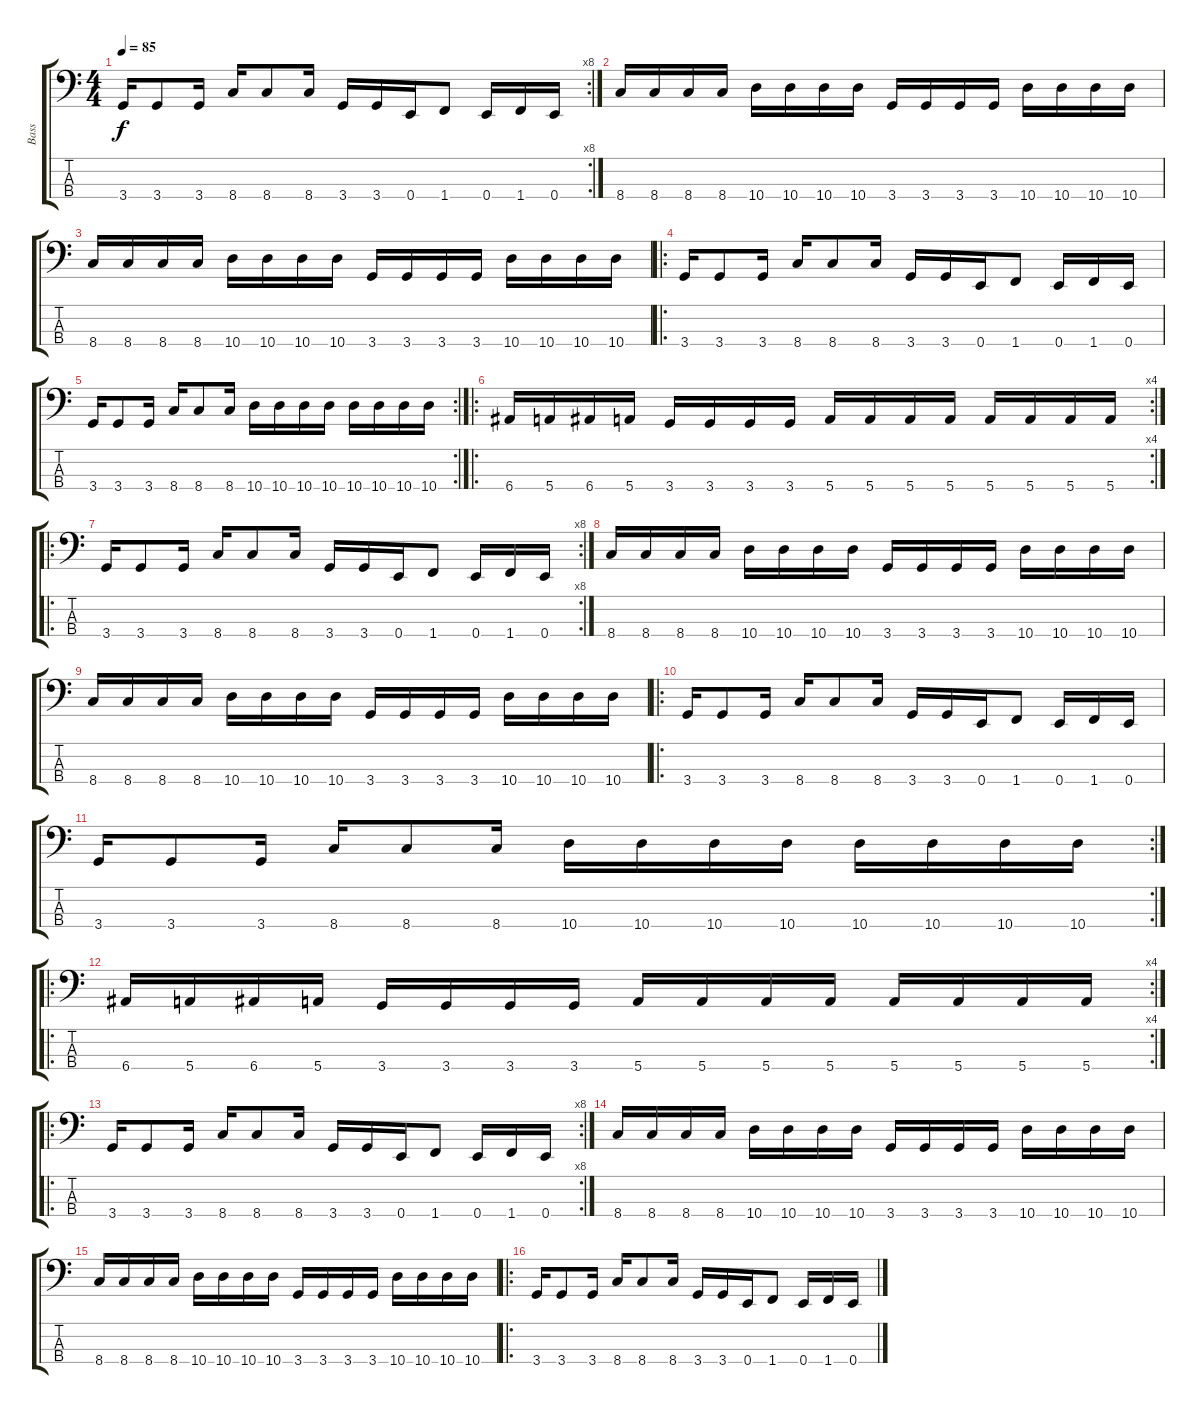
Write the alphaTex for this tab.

\track ("Bass" "Bass") {instrument electricbasspick}
\staff {score tabs}
\tuning (G2 D2 A1 E1) {hide}
\rc 8
\ts (4 4)
\tempo 85
\clef f4
\ks c
3.4.16{dy f instrument electricbasspick} 3.4.8 3.4.16 8.4.16 8.4.8 8.4.16 3.4.16 3.4.16 0.4.16 1.4.8 0.4.16 1.4.16 0.4.16 |
8.4.16 8.4.16 8.4.16 8.4.16 10.4.16 10.4.16 10.4.16 10.4.16 3.4.16 3.4.16 3.4.16 3.4.16 10.4.16 10.4.16 10.4.16 10.4.16 |
8.4.16 8.4.16 8.4.16 8.4.16 10.4.16 10.4.16 10.4.16 10.4.16 3.4.16 3.4.16 3.4.16 3.4.16 10.4.16 10.4.16 10.4.16 10.4.16 |
\ro
3.4.16 3.4.8 3.4.16 8.4.16 8.4.8 8.4.16 3.4.16 3.4.16 0.4.16 1.4.8 0.4.16 1.4.16 0.4.16 |
\rc 2
3.4.16 3.4.8 3.4.16 8.4.16 8.4.8 8.4.16 10.4.16 10.4.16 10.4.16 10.4.16 10.4.16 10.4.16 10.4.16 10.4.16 |
\ro
\rc 4
6.4.16 5.4.16 6.4.16 5.4.16 3.4.16 3.4.16 3.4.16 3.4.16 5.4.16 5.4.16 5.4.16 5.4.16 5.4.16 5.4.16 5.4.16 5.4.16 |
\ro
\rc 8
3.4.16 3.4.8 3.4.16 8.4.16 8.4.8 8.4.16 3.4.16 3.4.16 0.4.16 1.4.8 0.4.16 1.4.16 0.4.16 |
8.4.16 8.4.16 8.4.16 8.4.16 10.4.16 10.4.16 10.4.16 10.4.16 3.4.16 3.4.16 3.4.16 3.4.16 10.4.16 10.4.16 10.4.16 10.4.16 |
8.4.16 8.4.16 8.4.16 8.4.16 10.4.16 10.4.16 10.4.16 10.4.16 3.4.16 3.4.16 3.4.16 3.4.16 10.4.16 10.4.16 10.4.16 10.4.16 |
\ro
3.4.16 3.4.8 3.4.16 8.4.16 8.4.8 8.4.16 3.4.16 3.4.16 0.4.16 1.4.8 0.4.16 1.4.16 0.4.16 |
\rc 2
3.4.16 3.4.8 3.4.16 8.4.16 8.4.8 8.4.16 10.4.16 10.4.16 10.4.16 10.4.16 10.4.16 10.4.16 10.4.16 10.4.16 |
\ro
\rc 4
6.4.16 5.4.16 6.4.16 5.4.16 3.4.16 3.4.16 3.4.16 3.4.16 5.4.16 5.4.16 5.4.16 5.4.16 5.4.16 5.4.16 5.4.16 5.4.16 |
\ro
\rc 8
3.4.16 3.4.8 3.4.16 8.4.16 8.4.8 8.4.16 3.4.16 3.4.16 0.4.16 1.4.8 0.4.16 1.4.16 0.4.16 |
8.4.16 8.4.16 8.4.16 8.4.16 10.4.16 10.4.16 10.4.16 10.4.16 3.4.16 3.4.16 3.4.16 3.4.16 10.4.16 10.4.16 10.4.16 10.4.16 |
8.4.16 8.4.16 8.4.16 8.4.16 10.4.16 10.4.16 10.4.16 10.4.16 3.4.16 3.4.16 3.4.16 3.4.16 10.4.16 10.4.16 10.4.16 10.4.16 |
\ro
3.4.16 3.4.8 3.4.16 8.4.16 8.4.8 8.4.16 3.4.16 3.4.16 0.4.16 1.4.8 0.4.16 1.4.16 0.4.16
